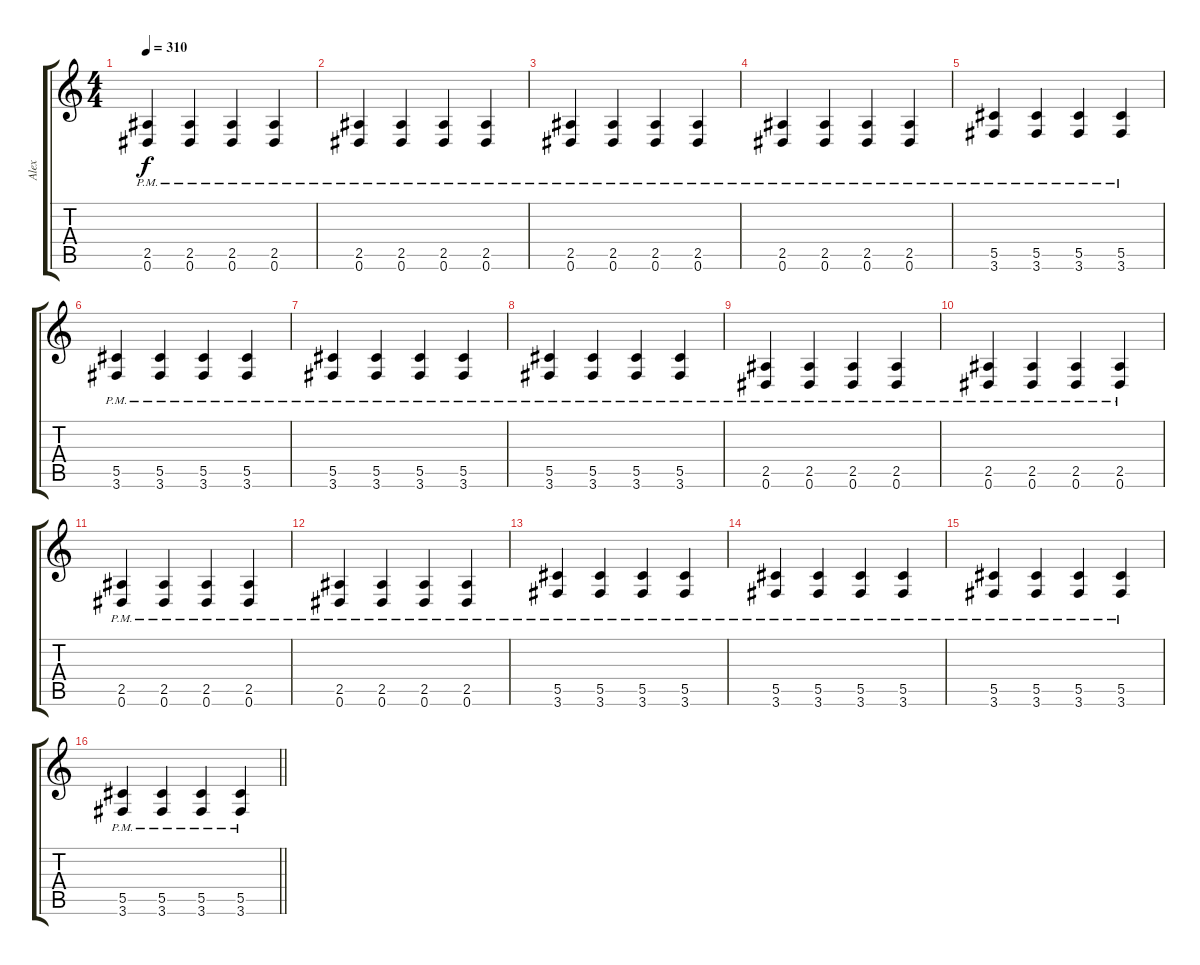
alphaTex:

\track ("Alex" "Alex") {instrument overdrivenguitar}
\staff {score tabs}
\tuning (Eb4 Bb3 Gb3 Db3 Ab2 Eb2) {hide}
\ts (4 4)
\tempo 310
\clef g2
\ks c
(2.5{pm} 0.6{pm}).4{dy f} (2.5{pm} 0.6{pm}).4 (2.5{pm} 0.6{pm}).4 (2.5{pm} 0.6{pm}).4 |
(2.5{pm} 0.6{pm}).4 (2.5{pm} 0.6{pm}).4 (2.5{pm} 0.6{pm}).4 (2.5{pm} 0.6{pm}).4 |
(2.5{pm} 0.6{pm}).4 (2.5{pm} 0.6{pm}).4 (2.5{pm} 0.6{pm}).4 (2.5{pm} 0.6{pm}).4 |
(2.5{pm} 0.6{pm}).4 (2.5{pm} 0.6{pm}).4 (2.5{pm} 0.6{pm}).4 (2.5{pm} 0.6{pm}).4 |
(5.5{pm} 3.6{pm}).4 (5.5{pm} 3.6{pm}).4 (5.5{pm} 3.6{pm}).4 (5.5{pm} 3.6{pm}).4 |
(5.5{pm} 3.6{pm}).4 (5.5{pm} 3.6{pm}).4 (5.5{pm} 3.6{pm}).4 (5.5{pm} 3.6{pm}).4 |
(5.5{pm} 3.6{pm}).4 (5.5{pm} 3.6{pm}).4 (5.5{pm} 3.6{pm}).4 (5.5{pm} 3.6{pm}).4 |
(5.5{pm} 3.6{pm}).4 (5.5{pm} 3.6{pm}).4 (5.5{pm} 3.6{pm}).4 (5.5{pm} 3.6{pm}).4 |
(2.5{pm} 0.6{pm}).4 (2.5{pm} 0.6{pm}).4 (2.5{pm} 0.6{pm}).4 (2.5{pm} 0.6{pm}).4 |
(2.5{pm} 0.6{pm}).4 (2.5{pm} 0.6{pm}).4 (2.5{pm} 0.6{pm}).4 (2.5{pm} 0.6{pm}).4 |
(2.5{pm} 0.6{pm}).4 (2.5{pm} 0.6{pm}).4 (2.5{pm} 0.6{pm}).4 (2.5{pm} 0.6{pm}).4 |
(2.5{pm} 0.6{pm}).4 (2.5{pm} 0.6{pm}).4 (2.5{pm} 0.6{pm}).4 (2.5{pm} 0.6{pm}).4 |
(5.5{pm} 3.6{pm}).4 (5.5{pm} 3.6{pm}).4 (5.5{pm} 3.6{pm}).4 (5.5{pm} 3.6{pm}).4 |
(5.5{pm} 3.6{pm}).4 (5.5{pm} 3.6{pm}).4 (5.5{pm} 3.6{pm}).4 (5.5{pm} 3.6{pm}).4 |
(5.5{pm} 3.6{pm}).4 (5.5{pm} 3.6{pm}).4 (5.5{pm} 3.6{pm}).4 (5.5{pm} 3.6{pm}).4 |
\barLineRight lightlight
(5.5{pm} 3.6{pm}).4 (5.5{pm} 3.6{pm}).4 (5.5{pm} 3.6{pm}).4 (5.5{pm} 3.6{pm}).4
